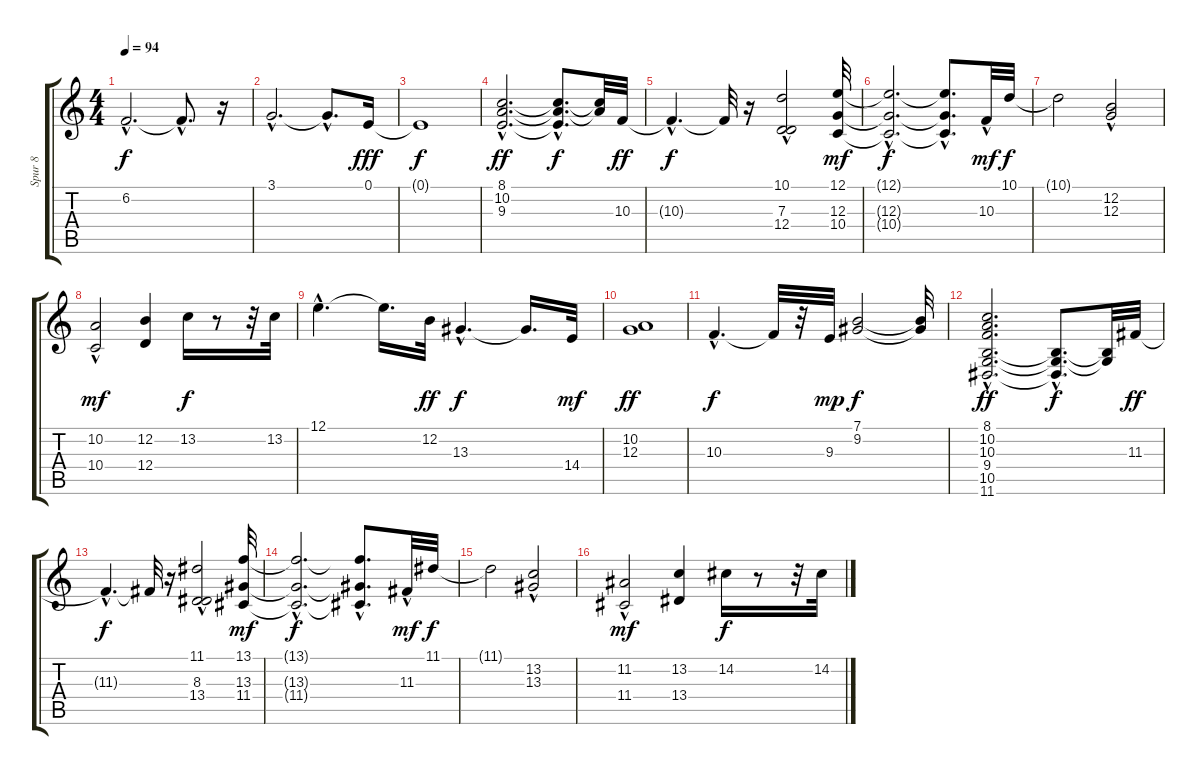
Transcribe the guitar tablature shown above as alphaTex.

\track ("Spur 8" "Spur 8") {instrument acousticgrandpiano}
\staff {score tabs}
\tuning (E4 B3 G3 D3 A2 E2) {hide}
\ts (4 4)
\tempo 94
\clef g2
\ks c
6.2{hac t}.2{d dy f} 6.2{hac t}.8{d} r.16 |
3.1{hac}.2{d} 3.1{hac t}.8{d} 0.1.16{dy fff} |
0.1{t}.1{dy f} |
(8.1{hac} 10.2{hac} 9.3{hac}).2{d dy ff balance 6 instrument choiraahs} (8.1{hac t} 10.2{hac t} 9.3{hac t}).8{d dy f} (8.1{t} 10.2{t}).32 10.3.32{dy ff balance 12} |
10.3{hac t}.4{d dy f} 10.3{t}.32 r.16 (10.1 7.3{hac} 12.4).2{balance 13} (12.1 12.3 10.4).32{dy mf balance 5} |
(12.1{hac t} 12.3{hac t} 10.4{hac t}).2{d dy f} (12.1{t} 12.3{t} 10.4{hac t}).8{d} 10.3{hac}.32{dy mf balance 16} 10.1.32{dy f} |
10.1{t}.2 (12.2 12.3{hac}).2 |
(10.2 10.4{hac}).2{dy mf balance 0} (12.2 12.4).4{balance 4} 13.2.16{dy f balance 5} r.8 r.32 13.2.32{balance 10} |
12.1{hac}.4{d balance 12} 12.1{t}.16{d} 12.2.32{dy ff balance 7} 13.3{hac}.4{d dy f} 13.3{t}.16{d} 14.4.32{dy mf} |
(10.2 12.3).1{dy ff} |
10.3{hac}.4{d dy f balance 5} 10.3{t}.32 r.32 9.3.32{dy mp balance 8} (7.1 9.2).2{dy f} (7.1{t} 9.2{t}).32 |
(8.1 10.2 10.3 9.4{hac} 10.5{hac} 11.6{hac}).2{d dy ff balance 9} (9.4{hac t} 10.5{hac t} 11.6{hac t}).8{d dy f} (9.4{t} 10.5{t}).32 11.3.32{dy ff balance 12} |
11.3{hac t}.4{d dy f} 11.3{t}.32 r.16 (11.1 8.3{hac} 13.4).2{balance 13} (13.1 13.3 11.4).32{dy mf balance 5} |
(13.1{hac t} 13.3{hac t} 11.4{hac t}).2{d dy f} (13.1{t} 13.3{t} 11.4{hac t}).8{d} 11.3{hac}.32{dy mf balance 16} 11.1.32{dy f} |
11.1{t}.2 (13.2 13.3{hac}).2 |
(11.2 11.4{hac}).2{dy mf balance 0} (13.2 13.4).4{balance 4} 14.2.16{dy f balance 5} r.8 r.32 14.2.32{balance 10}
